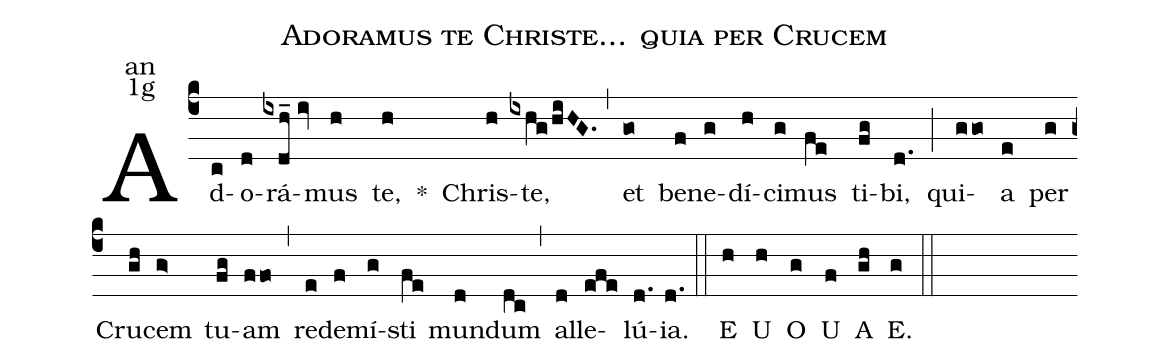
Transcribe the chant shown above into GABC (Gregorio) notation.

name:Adoramus te Christe... quia per Crucem;
office-part:an;
mode:1g;
%%
(c4) Ad(c)o(d)rá(ixdh_//iv)mus(h) te,(h) <sp>*</sp>()
Chris(h)te,(ixhg/hiHG.) (,)
et(go) be(f)ne(g)dí(h)ci(g)mus(fe) ti(fg)bi,(d.) (;)
qui(ggo)a(e) per(g) Cru(gh)cem(g>) tu(fg)am(ffo) (,) re(e)de(f)mí(g)sti(fe) mun(d)dum(dc) (,)
al(d)le(efe)lú(d.){ia}.(d.) (::)
<eu>E(h) U(h) O(g) U(f) A(gh) E.(g) </eu>(::)
